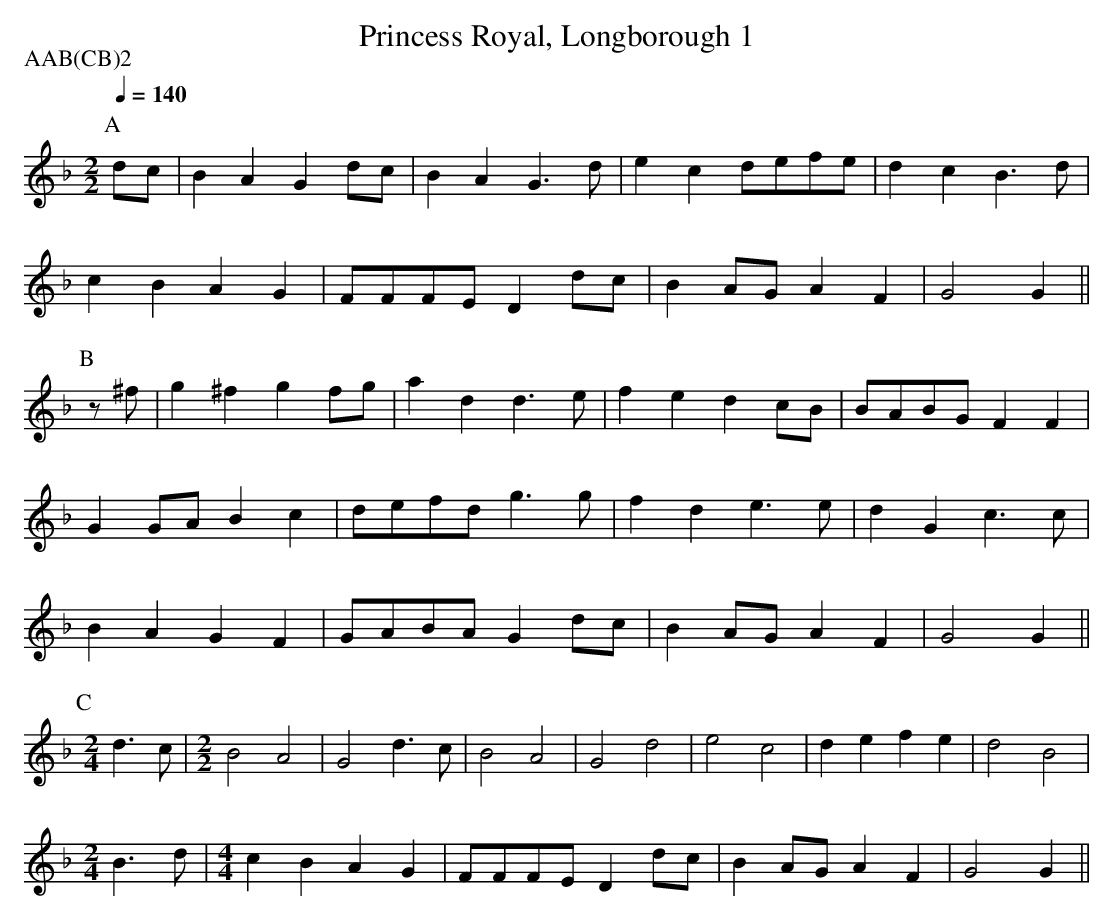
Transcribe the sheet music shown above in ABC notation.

X:1
T:Princess Royal, Longborough 1
M:2/2
L:1/8
Q:1/4=140
P:AAB(CB)2
K:GDor
P:A
dc|B2A2  G2dc|B2A2 G3d |e2c2 defe|d2c2 B3d |
c2B2  A2G2|FFFE D2dc|B2AG A2F2|G4   G2 ||
P:B
z^f|g2^f2 g2fg|a2d2 d3e |f2e2 d2cB|BABG F2F2|
G2GA  B2c2|defd g3g |f2d2 e3e |d2G2 c3c |
B2A2  G2F2|GABA G2dc|B2AG A2F2|G4   G2 ||
P:C
M:2/4
L:1/8
d3c|\
M:2/2
B4    A4  |G4   d3c |B4   A4  |G4   d4  |\
e4    c4  |d2e2 f2e2|d4   B4  |
M:2/4
L:1/8
B3d|\
M:4/4
c2B2  A2G2|FFFE D2dc|B2AG A2F2|G4   G2 ||
